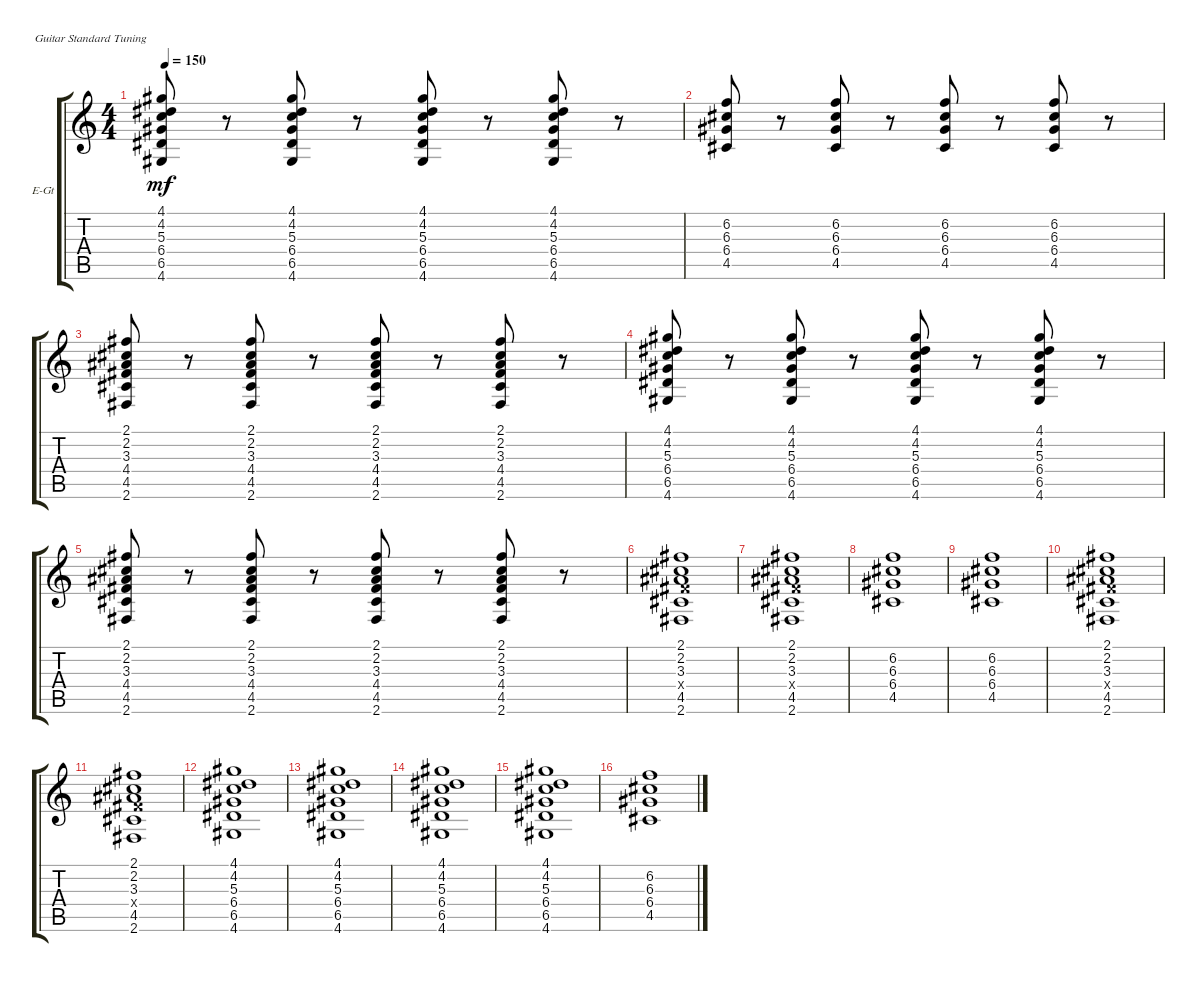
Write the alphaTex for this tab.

\defaultSystemsLayout 4
\bracketExtendMode groupsimilarinstruments
\firstSystemTrackNameOrientation horizontal
\otherSystemsTrackNameOrientation horizontal
\track ("Electric Guitar" "E-Gt") {instrument electricguitarclean}
\staff {score tabs}
\tuning (E4 B3 G3 D3 A2 E2)
\ts (4 4)
\tempo 150
\clef g2
\ks c
(4.6 6.5 6.4 4.2 4.1 5.3).8{dy mf} r.8 (4.6 6.5 6.4 4.2 4.1 5.3).8 r.8 (4.6 6.5 6.4 4.2 4.1 5.3).8 r.8 (4.6 6.5 6.4 4.2 4.1 5.3).8 r.8 |
(4.5 6.4 6.3 6.2).8 r.8 (4.5 6.4 6.3 6.2).8 r.8 (4.5 6.4 6.3 6.2).8 r.8 (4.5 6.4 6.3 6.2).8 r.8 |
(2.6 4.5 4.4 2.2 2.1 3.3).8 r.8 (2.6 4.5 4.4 2.2 2.1 3.3).8 r.8 (2.6 4.5 4.4 2.2 2.1 3.3).8 r.8 (2.6 4.5 4.4 2.2 2.1 3.3).8 r.8 |
(4.6 6.5 6.4 4.2 4.1 5.3).8 r.8 (4.6 6.5 6.4 4.2 4.1 5.3).8 r.8 (4.6 6.5 6.4 4.2 4.1 5.3).8 r.8 (4.6 6.5 6.4 4.2 4.1 5.3).8 r.8 |
(2.6 4.5 4.4 2.2 2.1 3.3).8 r.8 (2.6 4.5 4.4 2.2 2.1 3.3).8 r.8 (2.6 4.5 4.4 2.2 2.1 3.3).8 r.8 (2.6 4.5 4.4 2.2 2.1 3.3).8 r.8 |
(2.6 4.5 4.4{x} 2.2 2.1 3.3).1 |
(2.6 4.5 4.4{x} 2.2 2.1 3.3).1 |
(4.5 6.4 6.3 6.2).1 |
(4.5 6.4 6.3 6.2).1 |
(2.6 4.5 4.4{x} 2.2 2.1 3.3).1 |
(2.6 4.5 4.4{x} 2.2 2.1 3.3).1 |
(4.6 6.5 6.4 4.2 4.1 5.3).1 |
(4.6 6.5 6.4 4.2 4.1 5.3).1 |
(4.6 6.5 6.4 4.2 4.1 5.3).1 |
(4.6 6.5 6.4 4.2 4.1 5.3).1 |
(4.5 6.4 6.3 6.2).1
